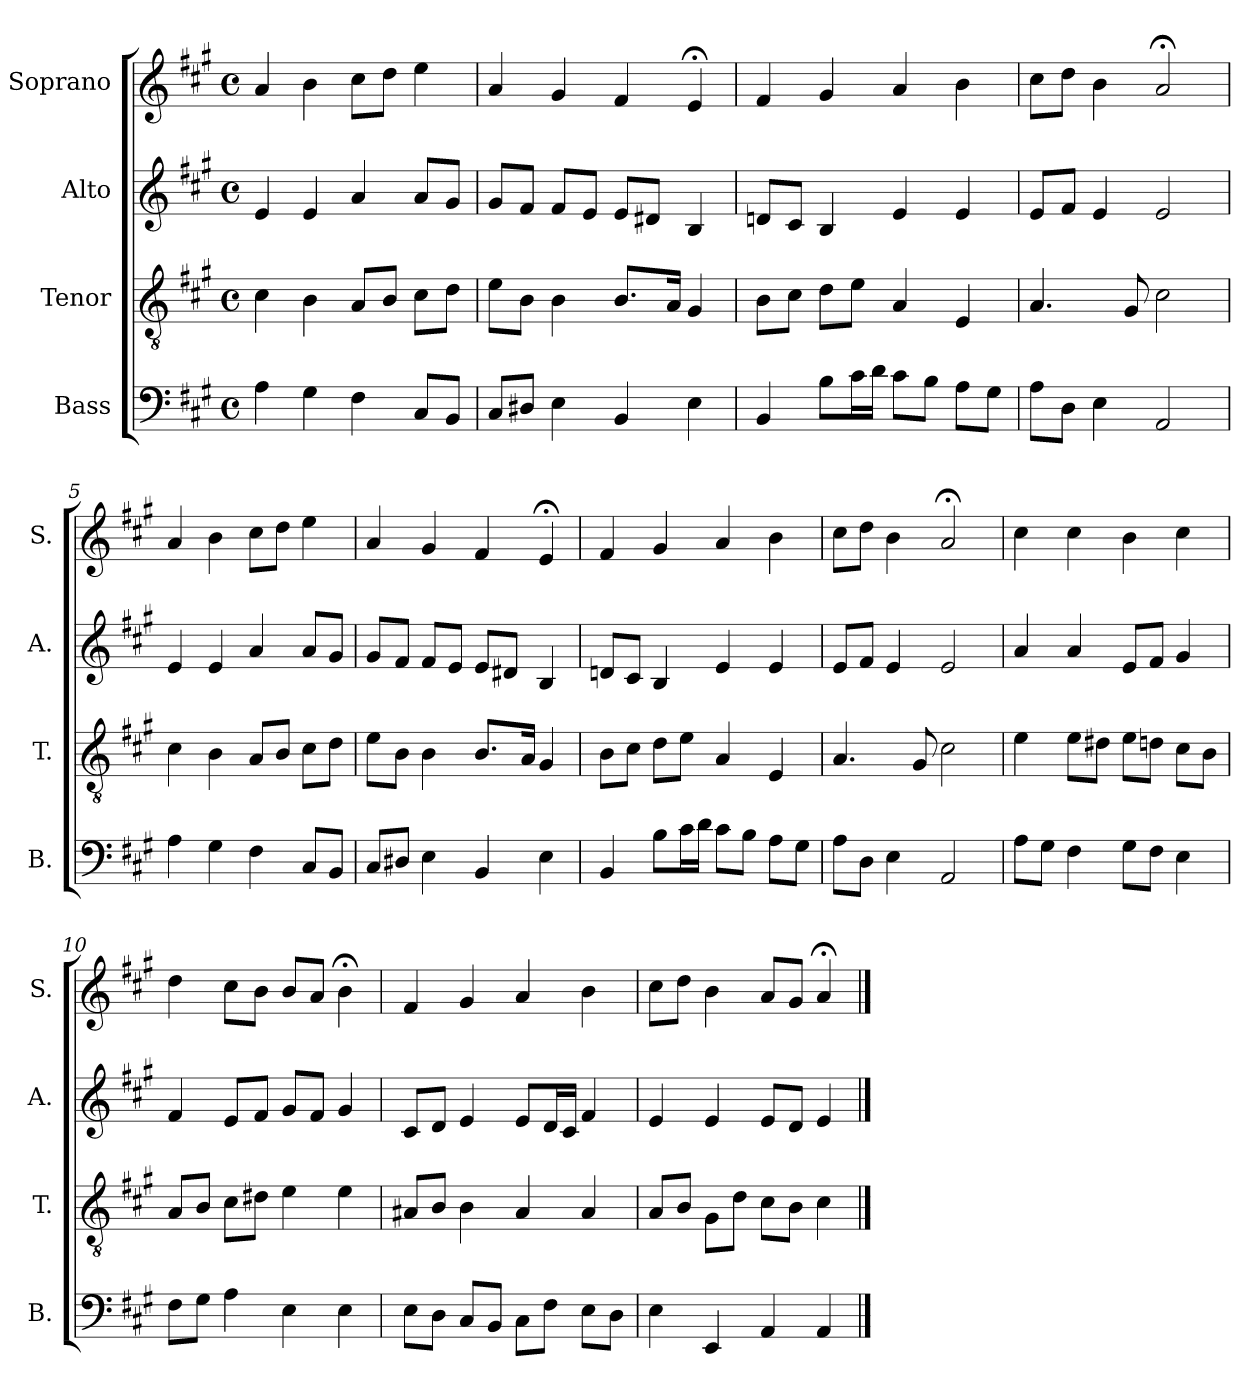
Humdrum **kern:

**kern	**kern	**kern	**kern
*part4	*part3	*part2	*part1
*staff4	*staff3	*staff2	*staff1
*I"Bass	*I"Tenor	*I"Alto	*I"Soprano
*I'B.	*I'T.	*I'A.	*I'S.
*clefF4	*clefGv2	*clefG2	*clefG2
*k[f#c#g#]	*k[f#c#g#]	*k[f#c#g#]	*k[f#c#g#]
*A:	*A:	*A:	*A:
*M4/4	*M4/4	*M4/4	*M4/4
*met(c)	*met(c)	*met(c)	*met(c)
=1	=1	=1	=1
4A\	4c#\	4e/	4a/
4G#\	4B\	4e/	4b\
4F#\	8A/L	4a/	8cc#\L
.	8B/J	.	8dd\J
8C#/L	8c#\L	8a/L	4ee\
8BB/J	8d\J	8g#/J	.
=2	=2	=2	=2
8C#/L	8e\L	8g#/L	4a/
8D#X/J	8B\J	8f#/J	.
4E\	4B\	8f#/L	4g#/
.	.	8e/J	.
4BB/	8.B/L	8e/L	4f#/
.	.	8d#X/J	.
.	16A/Jk	.	.
4E\	4G#/	4B/	4e;</
=3	=3	=3	=3
4BB/	8B\L	8dn/L	4f#/
.	8c#\J	8c#/J	.
8B\L	8d\L	4B/	4g#/
16c#\L	8e\J	.	.
16d\JJ	.	.	.
8c#\L	4A/	4e/	4a/
8B\J	.	.	.
8A\L	4E/	4e/	4b\
8G#\J	.	.	.
=4	=4	=4	=4
8A\L	4.A/	8e/L	8cc#\L
8D\J	.	8f#/J	8dd\J
4E\	.	4e/	4b\
.	8G#/	.	.
2AA/	2c#\	2e/	2a;</
!!LO:LB:g=z
=5	=5	=5	=5
4A\	4c#\	4e/	4a/
4G#\	4B\	4e/	4b\
4F#\	8A/L	4a/	8cc#\L
.	8B/J	.	8dd\J
8C#/L	8c#\L	8a/L	4ee\
8BB/J	8d\J	8g#/J	.
=6	=6	=6	=6
8C#/L	8e\L	8g#/L	4a/
8D#X/J	8B\J	8f#/J	.
4E\	4B\	8f#/L	4g#/
.	.	8e/J	.
4BB/	8.B/L	8e/L	4f#/
.	.	8d#X/J	.
.	16A/Jk	.	.
4E\	4G#/	4B/	4e;</
=7	=7	=7	=7
4BB/	8B\L	8dn/L	4f#/
.	8c#\J	8c#/J	.
8B\L	8d\L	4B/	4g#/
16c#\L	8e\J	.	.
16d\JJ	.	.	.
8c#\L	4A/	4e/	4a/
8B\J	.	.	.
8A\L	4E/	4e/	4b\
8G#\J	.	.	.
=8	=8	=8	=8
8A\L	4.A/	8e/L	8cc#\L
8D\J	.	8f#/J	8dd\J
4E\	.	4e/	4b\
.	8G#/	.	.
2AA/	2c#\	2e/	2a;</
!!LO:LB:g=z
=9	=9	=9	=9
8A\L	4e\	4a/	4cc#\
8G#\J	.	.	.
4F#\	8e\L	4a/	4cc#\
.	8d#X\J	.	.
8G#\L	8e\L	8e/L	4b\
8F#\J	8dn\J	8f#/J	.
4E\	8c#\L	4g#/	4cc#\
.	8B\J	.	.
=10	=10	=10	=10
8F#\L	8A/L	4f#/	4dd\
8G#\J	8B/J	.	.
4A\	8c#\L	8e/L	8cc#\L
.	8d#X\J	8f#/J	8b\J
4E\	4e\	8g#/L	8b/L
.	.	8f#/J	8a/J
4E\	4e\	4g#/	4b;<\
=11	=11	=11	=11
8E\L	8A#X/L	8c#/L	4f#/
8D\J	8B/J	8d/J	.
8C#/L	4B\	4e/	4g#/
8BB/J	.	.	.
8C#\L	4A#/	8e/L	4a/
8F#\J	.	16d/L	.
.	.	16c#/JJ	.
8E\L	4A#/	4f#/	4b\
8D\J	.	.	.
=12	=12	=12	=12
4E\	8A/L	4e/	8cc#\L
.	8B/J	.	8dd\J
4EE/	8G#\L	4e/	4b\
.	8d\J	.	.
4AA/	8c#\L	8e/L	8a/L
.	8B\J	8d/J	8g#/J
4AA/	4c#\	4e/	4a;</
==	==	==	==
*-	*-	*-	*-
